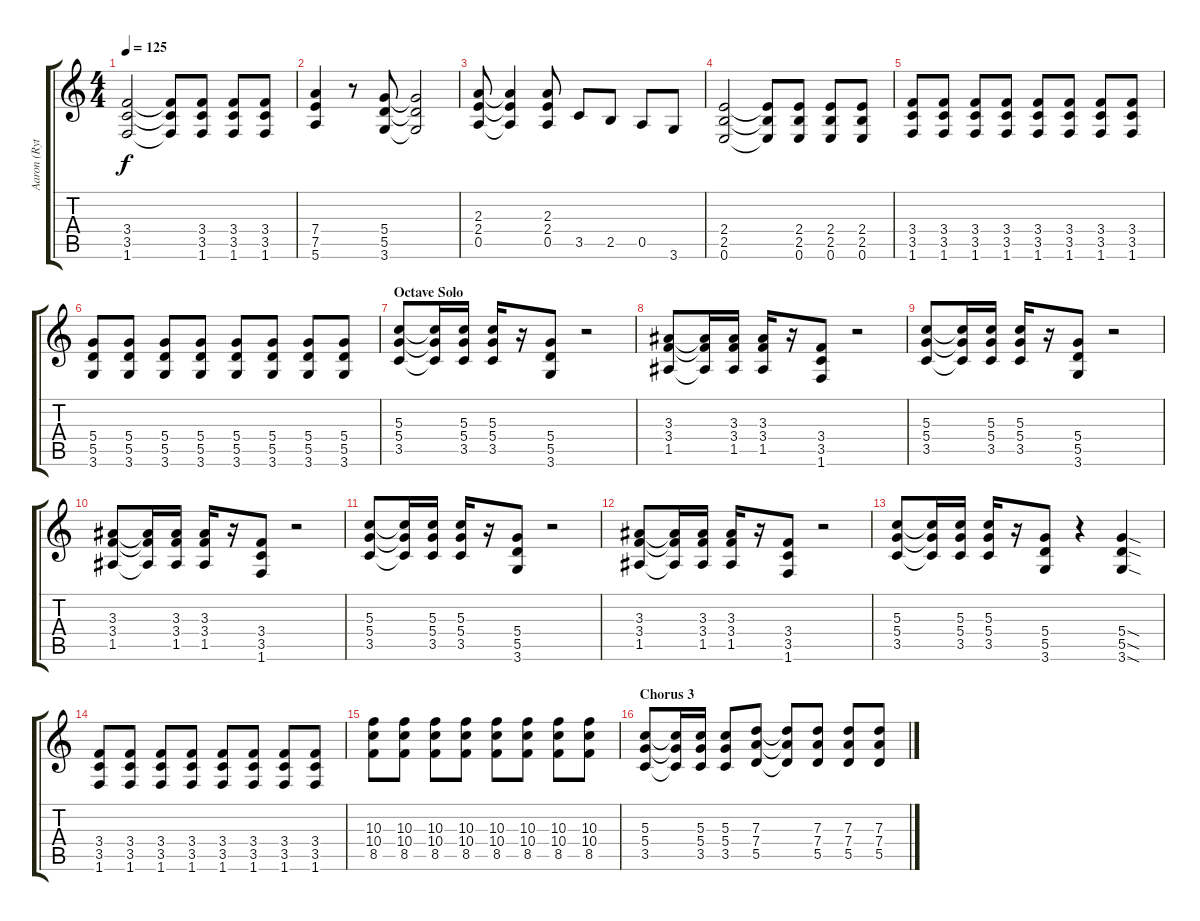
\track ("Aaron (Rythmn Guitar)" "Aaron (Ryt") {instrument overdrivenguitar}
\staff {score tabs}
\tuning (E4 B3 G3 D3 A2 E2) {hide}
\ts (4 4)
\tempo 125
\clef g2
\ks c
(3.4 3.5 1.6).2{dy f} (3.4{t} 3.5{t} 1.6{t}).8 (3.4 3.5 1.6).8 (3.4 3.5 1.6).8 (3.4 3.5 1.6).8 |
(7.4 7.5 5.6).4 r.8 (5.4 5.5 3.6).8 (5.4{t} 5.5{t} 3.6{t}).2 |
(2.3 2.4 0.5).8 (2.3{t} 2.4{t} 0.5{t}).4 (2.3 2.4 0.5).8 3.5.8 2.5.8 0.5.8 3.6.8 |
(2.4 2.5 0.6).2 (2.4{t} 2.5{t} 0.6{t}).8 (2.4 2.5 0.6).8 (2.4 2.5 0.6).8 (2.4 2.5 0.6).8 |
(3.4 3.5 1.6).8 (3.4 3.5 1.6).8 (3.4 3.5 1.6).8 (3.4 3.5 1.6).8 (3.4 3.5 1.6).8 (3.4 3.5 1.6).8 (3.4 3.5 1.6).8 (3.4 3.5 1.6).8 |
(5.4 5.5 3.6).8 (5.4 5.5 3.6).8 (5.4 5.5 3.6).8 (5.4 5.5 3.6).8 (5.4 5.5 3.6).8 (5.4 5.5 3.6).8 (5.4 5.5 3.6).8 (5.4 5.5 3.6).8 |
\section ("" "Octave Solo")
(5.3 5.4 3.5).8 (5.3{t} 5.4{t} 3.5{t}).16 (5.3 5.4 3.5).16 (5.3 5.4 3.5).16 r.16 (5.4 5.5 3.6).8 r.2 |
(3.3 3.4 1.5).8 (3.3{t} 3.4{t} 1.5{t}).16 (3.3 3.4 1.5).16 (3.3 3.4 1.5).16 r.16 (3.4 3.5 1.6).8 r.2 |
(5.3 5.4 3.5).8 (5.3{t} 5.4{t} 3.5{t}).16 (5.3 5.4 3.5).16 (5.3 5.4 3.5).16 r.16 (5.4 5.5 3.6).8 r.2 |
(3.3 3.4 1.5).8 (3.3{t} 3.4{t} 1.5{t}).16 (3.3 3.4 1.5).16 (3.3 3.4 1.5).16 r.16 (3.4 3.5 1.6).8 r.2 |
(5.3 5.4 3.5).8 (5.3{t} 5.4{t} 3.5{t}).16 (5.3 5.4 3.5).16 (5.3 5.4 3.5).16 r.16 (5.4 5.5 3.6).8 r.2 |
(3.3 3.4 1.5).8 (3.3{t} 3.4{t} 1.5{t}).16 (3.3 3.4 1.5).16 (3.3 3.4 1.5).16 r.16 (3.4 3.5 1.6).8 r.2 |
(5.3 5.4 3.5).8 (5.3{t} 5.4{t} 3.5{t}).16 (5.3 5.4 3.5).16 (5.3 5.4 3.5).16 r.16 (5.4 5.5 3.6).8 r.4 (5.4{sod} 5.5{sod} 3.6{sod}).4 |
(3.4 3.5 1.6).8 (3.4 3.5 1.6).8 (3.4 3.5 1.6).8 (3.4 3.5 1.6).8 (3.4 3.5 1.6).8 (3.4 3.5 1.6).8 (3.4 3.5 1.6).8 (3.4 3.5 1.6).8 |
(10.3 10.4 8.5).8 (10.3 10.4 8.5).8 (10.3 10.4 8.5).8 (10.3 10.4 8.5).8 (10.3 10.4 8.5).8 (10.3 10.4 8.5).8 (10.3 10.4 8.5).8 (10.3 10.4 8.5).8 |
\section ("" "Chorus 3")
(5.3 5.4 3.5).8 (5.3{t} 5.4{t} 3.5{t}).16 (5.3 5.4 3.5).16 (5.3 5.4 3.5).8 (7.3 7.4 5.5).8 (7.3{t} 7.4{t} 5.5{t}).8 (7.3 7.4 5.5).8 (7.3 7.4 5.5).8 (7.3 7.4 5.5).8
